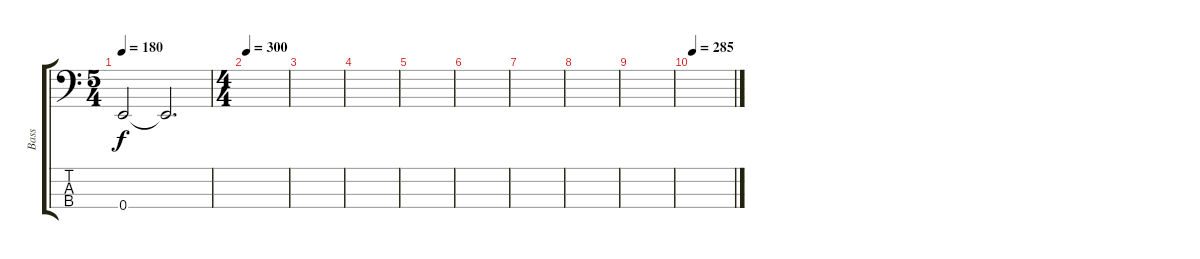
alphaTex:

\track ("Bass" "Bass") {instrument electricbasspick}
\staff {score tabs}
\tuning (G2 D2 A1 E1) {hide}
\ts (5 4)
\tempo 180
\clef f4
\ks c
0.4{t}.2{dy f} 0.4{t}.2{d} |
\ts (4 4)
\tempo 300
|
|
|
|
|
|
|
|
\tempo 285
